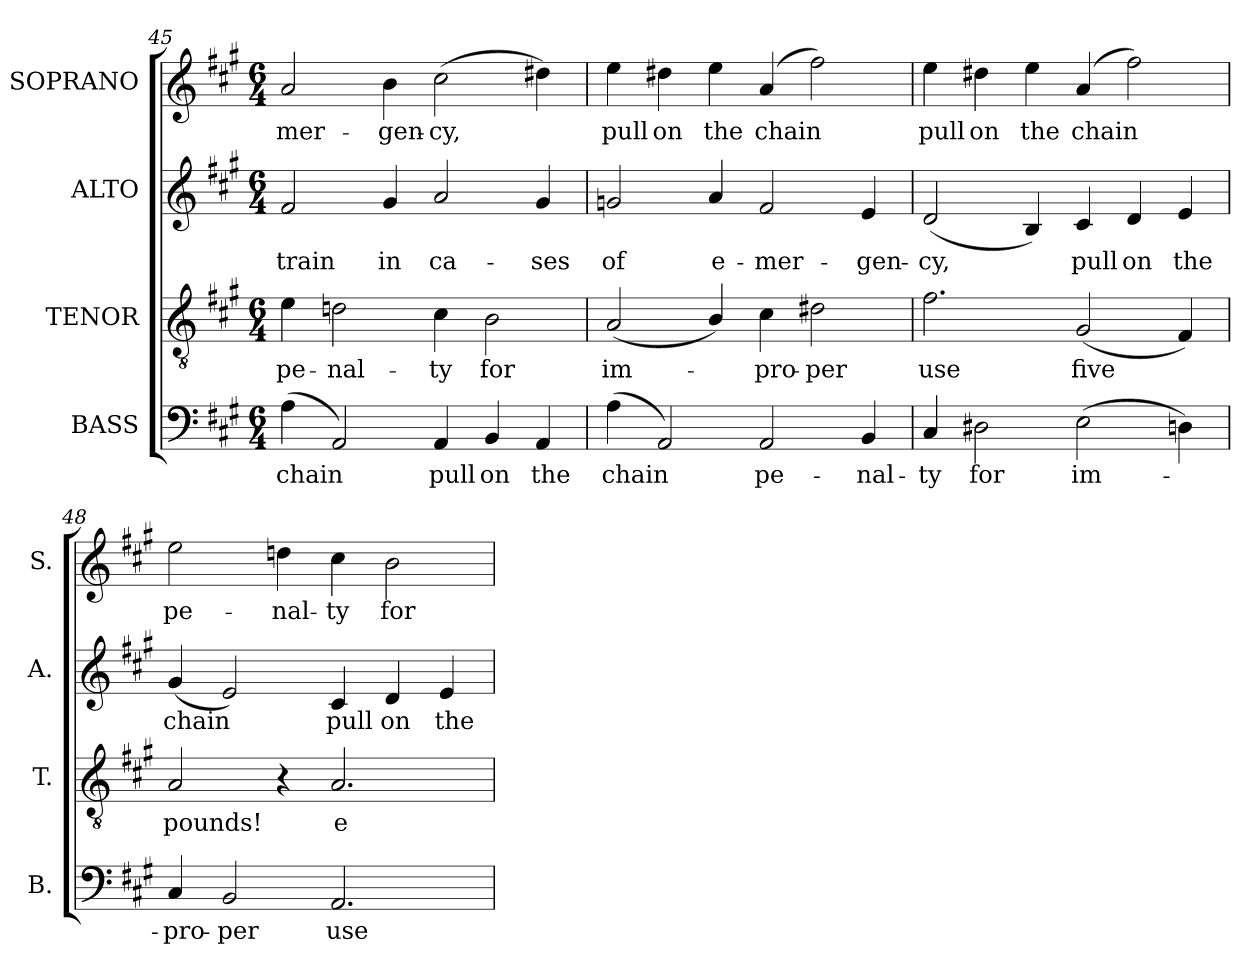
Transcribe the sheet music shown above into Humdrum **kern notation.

**kern	**text	**kern	**text	**kern	**text	**kern	**text
*part4	*part4	*part3	*part3	*part2	*part2	*part1	*part1
*staff4	*staff4	*staff3	*staff3	*staff2	*staff2	*staff1	*staff1
*I"BASS	*	*I"TENOR	*	*I"ALTO	*	*I"SOPRANO	*
*I'B.	*	*I'T.	*	*I'A.	*	*I'S.	*
*clefF4	*	*clefGv2	*	*clefG2	*	*clefG2	*
*	*	*ITrd7c12	*	*	*	*	*
*k[f#c#g#]	*	*k[f#c#g#]	*	*k[f#c#g#]	*	*k[f#c#g#]	*
*A:	*	*A:	*	*A:	*	*A:	*
*M6/4	*	*M6/4	*	*M6/4	*	*M6/4	*
=45	=45	=45	=45	=45	=45	=45	=45
!	!LO:LY:b:color=#000000	!	!	!	!	!	!
!	!	!	!LO:LY:b:color=#000000	!	!	!	!
!	!	!	!	!	!LO:LY:b:color=#000000	!	!
!	!	!	!	!	!	!	!LO:LY:b:color=#000000
(4Ai\	chain	4Ei\	pe-	2f#i/	train	2ai/	-mer-
!	!	!	!LO:LY:b:color=#000000	!	!	!	!
2AAi/)	.	2Dni\	-nal-	.	.	.	.
!	!	!	!	!	!LO:LY:b:color=#000000	!	!
!	!	!	!	!	!	!	!LO:LY:b:color=#000000
.	.	.	.	4g#i/	in	4bi\	-gen-
!	!LO:LY:b:color=#000000	!	!	!	!	!	!
!	!	!	!LO:LY:b:color=#000000	!	!	!	!
!	!	!	!	!	!LO:LY:b:color=#000000	!	!
!	!	!	!	!	!	!	!LO:LY:b:color=#000000
4AAi/	pull	4C#i\	-ty	2ai/	ca-	(2cc#i\	-cy,
!	!LO:LY:b:color=#000000	!	!	!	!	!	!
!	!	!	!LO:LY:b:color=#000000	!	!	!	!
4BBi/	on	2BBi\	for	.	.	.	.
!	!LO:LY:b:color=#000000	!	!	!	!	!	!
!	!	!	!	!	!LO:LY:b:color=#000000	!	!
4AAi/	the	.	.	4g#i/	-ses	4dd#Xi\)	.
=46	=46	=46	=46	=46	=46	=46	=46
!	!LO:LY:b:color=#000000	!	!	!	!	!	!
!	!	!	!LO:LY:b:color=#000000	!	!	!	!
!	!	!	!	!	!LO:LY:b:color=#000000	!	!
!	!	!	!	!	!	!	!LO:LY:b:color=#000000
(4Ai\	chain	(2AAi/	im-	2gni/	of	4eei\	pull
!	!	!	!	!	!	!	!LO:LY:b:color=#000000
2AAi/)	.	.	.	.	.	4dd#Xi\	on
!	!	!	!	!	!LO:LY:b:color=#000000	!	!
!	!	!	!	!	!	!	!LO:LY:b:color=#000000
.	.	4BBi/)	.	4ai/	e-	4eei\	the
!	!LO:LY:b:color=#000000	!	!	!	!	!	!
!	!	!	!LO:LY:b:color=#000000	!	!	!	!
!	!	!	!	!	!LO:LY:b:color=#000000	!	!
!	!	!	!	!	!	!	!LO:LY:b:color=#000000
2AAi/	pe-	4C#i\	-pro-	2f#i/	-mer-	(4ai/	chain
!	!	!	!LO:LY:b:color=#000000	!	!	!	!
.	.	2D#Xi\	-per	.	.	2ff#i\)	.
!	!LO:LY:b:color=#000000	!	!	!	!	!	!
!	!	!	!	!	!LO:LY:b:color=#000000	!	!
4BBi/	-nal-	.	.	4ei/	-gen-	.	.
=47	=47	=47	=47	=47	=47	=47	=47
!	!LO:LY:b:color=#000000	!	!	!	!	!	!
!	!	!	!LO:LY:b:color=#000000	!	!	!	!
!	!	!	!	!	!LO:LY:b:color=#000000	!	!
!	!	!	!	!	!	!	!LO:LY:b:color=#000000
4C#i/	-ty	2.F#i\	use	(2di/	-cy,	4eei\	pull
!	!LO:LY:b:color=#000000	!	!	!	!	!	!
!	!	!	!	!	!	!	!LO:LY:b:color=#000000
2D#Xi\	for	.	.	.	.	4dd#Xi\	on
!	!	!	!	!	!	!	!LO:LY:b:color=#000000
.	.	.	.	4Bi/)	.	4eei\	the
!	!LO:LY:b:color=#000000	!	!	!	!	!	!
!	!	!	!LO:LY:b:color=#000000	!	!	!	!
!	!	!	!	!	!LO:LY:b:color=#000000	!	!
!	!	!	!	!	!	!	!LO:LY:b:color=#000000
(2Ei\	im-	(2GG#i/	five	4c#i/	pull	(4ai/	chain
!	!	!	!	!	!LO:LY:b:color=#000000	!	!
.	.	.	.	4di/	on	2ff#i\)	.
!	!	!	!	!	!LO:LY:b:color=#000000	!	!
4Dni\)	.	4FF#i/)	.	4ei/	the	.	.
!!LO:LB:g=z
=48	=48	=48	=48	=48	=48	=48	=48
!	!LO:LY:b:color=#000000	!	!	!	!	!	!
!	!	!	!LO:LY:b:color=#000000	!	!	!	!
!	!	!	!	!	!LO:LY:b:color=#000000	!	!
!	!	!	!	!	!	!	!LO:LY:b:color=#000000
4C#i/	-pro-	2AAi/	pounds!	(4g#i/	chain	2eei\	pe-
!	!LO:LY:b:color=#000000	!	!	!	!	!	!
2BBi/	-per	.	.	2ei/)	.	.	.
!	!	!	!	!	!	!	!LO:LY:b:color=#000000
.	.	4r	.	.	.	4ddni\	-nal-
!	!LO:LY:b:color=#000000	!	!	!	!	!	!
!	!	!	!LO:LY:b:color=#000000	!	!	!	!
!	!	!	!	!	!LO:LY:b:color=#000000	!	!
!	!	!	!	!	!	!	!LO:LY:b:color=#000000
2.AAi/	use	2.AAi/	e-	4c#i/	pull	4cc#i\	-ty
!	!	!	!	!	!LO:LY:b:color=#000000	!	!
!	!	!	!	!	!	!	!LO:LY:b:color=#000000
.	.	.	.	4di/	on	2bi\	for
!	!	!	!	!	!LO:LY:b:color=#000000	!	!
.	.	.	.	4ei/	the	.	.
=	=	=	=	=	=	=	=
*-	*-	*-	*-	*-	*-	*-	*-
